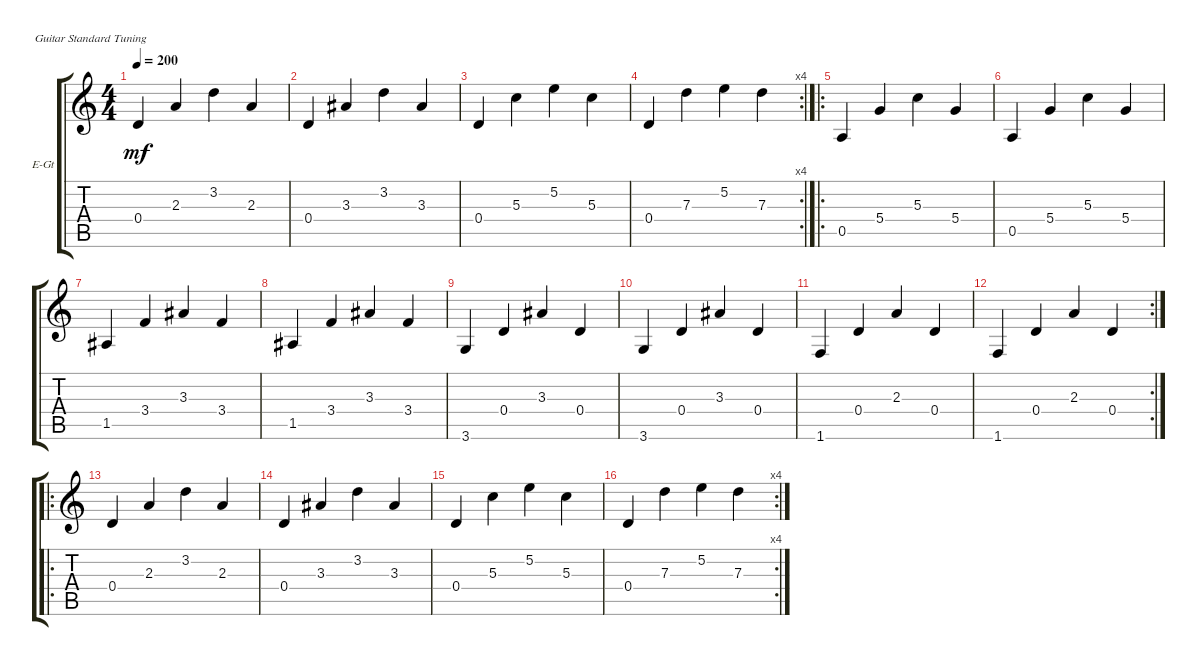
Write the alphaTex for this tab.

\defaultSystemsLayout 4
\bracketExtendMode groupsimilarinstruments
\firstSystemTrackNameOrientation horizontal
\otherSystemsTrackNameOrientation horizontal
\track ("Electric Guitar" "E-Gt") {instrument overdrivenguitar}
\staff {score tabs}
\tuning (E4 B3 G3 D3 A2 E2)
\ts (4 4)
\tempo 200
\clef g2
\ks c
0.4.4{dy mf instrument overdrivenguitar} 2.3.4 3.2.4 2.3.4 |
0.4.4 3.3.4 3.2.4 3.3.4 |
0.4.4 5.3.4 5.2.4 5.3.4 |
\rc 4
0.4.4 7.3.4 5.2.4 7.3.4 |
\ro
0.5.4 5.4.4 5.3.4 5.4.4 |
0.5.4 5.4.4 5.3.4 5.4.4 |
1.5.4 3.4.4 3.3.4 3.4.4 |
1.5.4 3.4.4 3.3.4 3.4.4 |
3.6.4 0.4.4 3.3.4 0.4.4 |
3.6.4 0.4.4 3.3.4 0.4.4 |
1.6.4 0.4.4 2.3.4 0.4.4 |
\rc 2
1.6.4 0.4.4 2.3.4 0.4.4 |
\ro
0.4.4 2.3.4 3.2.4 2.3.4 |
0.4.4 3.3.4 3.2.4 3.3.4 |
0.4.4 5.3.4 5.2.4 5.3.4 |
\rc 4
0.4.4 7.3.4 5.2.4 7.3.4
